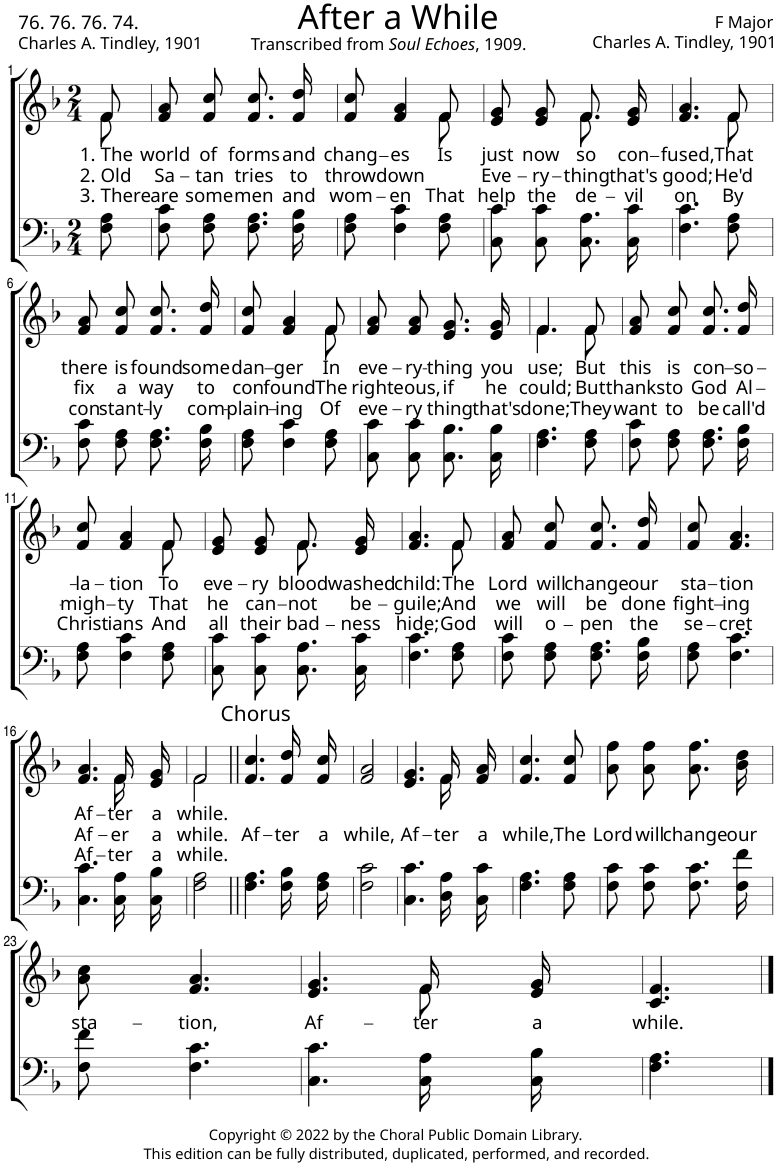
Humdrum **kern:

**kern	**kern	**text	**text	**text
*part2	*part1	*part1	*part1	*part1
*staff2	*staff1	*staff1	*staff1	*staff1
*I"Bass	*I"Soprano	*	*	*
*clefF4	*clefG2	*	*	*
*k[b-]	*k[b-]	*	*	*
*M2/4	*M2/4	*	*	*
=1	=1	=1	=1	=1
!	!	!LO:LY:b	!LO:LY:b	!LO:LY:b
*	*^	*	*	*
8F\ 8A\	8f/	8f\	1. The	2. Old	3. There
=2	=2	=2	=2	=2	=2
!	!	!	!LO:LY:b	!LO:LY:b	!LO:LY:b
*	*v	*v	*	*	*
8F\ 8c\L	8f/ 8a/L	world	Sa-	are
!	!	!LO:LY:b	!LO:LY:b	!LO:LY:b
8F\ 8A\J	8f/ 8cc/J	of	-tan	some
!	!	!LO:LY:b	!LO:LY:b	!LO:LY:b
8.F\ 8.A\L	8.f/ 8.cc/L	forms	tries	men
!	!	!LO:LY:b	!LO:LY:b	!LO:LY:b
16F\ 16B-\Jk	16f/ 16dd/Jk	and	to	and
=3	=3	=3	=3	=3
!	!	!LO:LY:b	!LO:LY:b	!LO:LY:b
*	*^	*	*	*
8F\ 8A\	8f/ 8cc/	8ryy	chang-	throw	wom-
!	!	!	!LO:LY:b	!LO:LY:b	!LO:LY:b
4F\ 4c\	4f/ 4a/	4ryy	-es	down	-en
!	!	!	!LO:LY:b	!	!LO:LY:b
8F\ 8A\	8f/	8f\	Is	.	That
=4	=4	=4	=4	=4	=4
!	!	!	!LO:LY:b	!LO:LY:b	!LO:LY:b
8C\ 8c\L	8e/ 8g/L	8ryy	just	Eve-	help
!	!	!	!LO:LY:b	!LO:LY:b	!LO:LY:b
8C\ 8c\J	8e/ 8g/J	8ryy	now	-ry-	the
!	!	!	!LO:LY:b	!LO:LY:b	!LO:LY:b
8.C\ 8.A\L	8.f/L	8.f\	so	-thing	de-
!	!	!	!LO:LY:b	!LO:LY:b	!LO:LY:b
16C\ 16c\Jk	16e/ 16g/Jk	16ryy	con-	that's	-vil
=5	=5	=5	=5	=5	=5
!	!	!	!LO:LY:b	!LO:LY:b	!LO:LY:b
4.F\ 4.c\	4.f/ 4.a/	4.ryy	-fused,	good;	on
!	!	!	!LO:LY:b	!LO:LY:b	!LO:LY:b
8F\ 8A\	8f/	8f\	That	He'd	By
!!LO:LB:g=z
=6	=6	=6	=6	=6	=6
!	!	!	!LO:LY:b	!LO:LY:b	!LO:LY:b
*	*v	*v	*	*	*
8F\ 8c\L	8f/ 8a/L	there	fix	con-
!	!	!LO:LY:b	!LO:LY:b	!LO:LY:b
8F\ 8A\J	8f/ 8cc/J	is	a	-stant-
!	!	!LO:LY:b	!LO:LY:b	!LO:LY:b
8.F\ 8.A\L	8.f/ 8.cc/L	found	way	-ly
!	!	!LO:LY:b	!LO:LY:b	!LO:LY:b
16F\ 16B-\Jk	16f/ 16dd/Jk	some	to	com-
=7	=7	=7	=7	=7
!	!	!LO:LY:b	!LO:LY:b	!LO:LY:b
*	*^	*	*	*
8F\ 8A\	8f/ 8cc/	8ryy	dan-	con-	-plain-
!	!	!	!LO:LY:b	!LO:LY:b	!LO:LY:b
4F\ 4c\	4f/ 4a/	4ryy	-ger	-found	-ing
!	!	!	!LO:LY:b	!LO:LY:b	!LO:LY:b
8F\ 8A\	8f/	8f\	In	The	Of
=8	=8	=8	=8	=8	=8
!	!	!	!LO:LY:b	!LO:LY:b	!LO:LY:b
*	*v	*v	*	*	*
8C\ 8c\L	8f/ 8a/L	eve-	right-	eve-
!	!	!LO:LY:b	!LO:LY:b	!LO:LY:b
8C\ 8c\J	8f/ 8a/J	-ry-	-eous,	-ry
!	!	!LO:LY:b	!LO:LY:b	!LO:LY:b
8.C\ 8.B-\L	8.e/ 8.g/L	-thing	if	thing
!	!	!LO:LY:b	!LO:LY:b	!LO:LY:b
16C\ 16B-\Jk	16e/ 16g/Jk	you	he	that's
=9	=9	=9	=9	=9
!	!	!LO:LY:b	!LO:LY:b	!LO:LY:b
*	*^	*	*	*
4.F\ 4.A\	4.f/	4.f\	use;	could;	done;
!	!	!	!LO:LY:b	!LO:LY:b	!LO:LY:b
8F\ 8A\	8f/	8f\	But	But	They
=10	=10	=10	=10	=10	=10
!	!	!	!LO:LY:b	!LO:LY:b	!LO:LY:b
*	*v	*v	*	*	*
8F\ 8c\L	8f/ 8a/L	this	thanks	want
!	!	!LO:LY:b	!LO:LY:b	!LO:LY:b
8F\ 8A\J	8f/ 8cc/J	is	to	to
!	!	!LO:LY:b	!LO:LY:b	!LO:LY:b
8.F\ 8.A\L	8.f/ 8.cc/L	con-	God	be
!	!	!LO:LY:b	!LO:LY:b	!LO:LY:b
16F\ 16B-\Jk	16f/ 16dd/Jk	-so-	Al-	call'd
!!LO:LB:g=z
=11	=11	=11	=11	=11
!	!	!LO:LY:b	!LO:LY:b	!LO:LY:b
*	*^	*	*	*
8F\ 8A\	8f/ 8cc/	8ryy	-la-	-migh-	Christ-
!	!	!	!LO:LY:b	!LO:LY:b	!LO:LY:b
4F\ 4c\	4f/ 4a/	4ryy	-tion	-ty	-ians
!	!	!	!LO:LY:b	!LO:LY:b	!LO:LY:b
8F\ 8A\	8f/	8f\	To	That	And
=12	=12	=12	=12	=12	=12
!	!	!	!LO:LY:b	!LO:LY:b	!LO:LY:b
8C\ 8c\L	8e/ 8g/L	8ryy	eve-	he	all
!	!	!	!LO:LY:b	!LO:LY:b	!LO:LY:b
8C\ 8c\J	8e/ 8g/J	8ryy	-ry	can-	their
!	!	!	!LO:LY:b	!LO:LY:b	!LO:LY:b
8.C\ 8.A\L	8.f/L	8.f\	blood-	-not	bad-
!	!	!	!LO:LY:b	!LO:LY:b	!LO:LY:b
16C\ 16c\Jk	16e/ 16g/Jk	16ryy	-washed	be-	-ness
=13	=13	=13	=13	=13	=13
!	!	!	!LO:LY:b	!LO:LY:b	!LO:LY:b
4.F\ 4.c\	4.f/ 4.a/	4.ryy	child:	-guile;	hide;
!	!	!	!LO:LY:b	!LO:LY:b	!LO:LY:b
8F\ 8A\	8f/	8f\	The	And	God
=14	=14	=14	=14	=14	=14
!	!	!	!LO:LY:b	!LO:LY:b	!LO:LY:b
*	*v	*v	*	*	*
8F\ 8c\L	8f/ 8a/L	Lord	we	will
!	!	!LO:LY:b	!LO:LY:b	!LO:LY:b
8F\ 8A\J	8f/ 8cc/J	will	will	o-
!	!	!LO:LY:b	!LO:LY:b	!LO:LY:b
8.F\ 8.A\L	8.f/ 8.cc/L	change	be	-pen
!	!	!LO:LY:b	!LO:LY:b	!LO:LY:b
16F\ 16B-\Jk	16f/ 16dd/Jk	our	done	the
=15	=15	=15	=15	=15
!	!	!LO:LY:b	!LO:LY:b	!LO:LY:b
8F\ 8A\	8f/ 8cc/	sta-	fight-	se-
!	!	!LO:LY:b	!LO:LY:b	!LO:LY:b
4.F\ 4.c\	4.f/ 4.a/	-tion	-ing	-cret
!!LO:LB:g=z
=16	=16	=16	=16	=16
!	!	!LO:LY:b	!LO:LY:b	!LO:LY:b
*	*^	*	*	*
4.C\ 4.c\	4.f/ 4.a/	4.ryy	Af-	Af-	Af-
!	!	!	!LO:LY:b	!LO:LY:b	!LO:LY:b
16C\ 16A\LL	16f/LL	16f\	-ter	-er	-ter
!	!	!	!LO:LY:b	!LO:LY:b	!LO:LY:b
16C\ 16B-\JJ	16e/ 16g/JJ	16ryy	a	a	a
=17	=17	=17	=17	=17	=17
!	!	!	!LO:LY:b	!LO:LY:b	!LO:LY:b
2F\ 2A\	2f/	2f\	while.	while.	while.
=18||	=18||	=18||	=18||	=18||	=18||
!	!LO:TX:a:t=Chorus	!	!	!	!
!	!	!	!	!LO:LY:b	!
*	*v	*v	*	*	*
4.F\ 4.A\	4.f/ 4.cc/	.	Af-	.
!	!	!	!LO:LY:b	!
16F\ 16B-\LL	16f/ 16dd/LL	.	-ter	.
!	!	!	!LO:LY:b	!
16F\ 16A\JJ	16f/ 16cc/JJ	.	a	.
=19	=19	=19	=19	=19
!	!	!	!LO:LY:b	!
2F\ 2c\	2f/ 2a/	.	while,	.
=20	=20	=20	=20	=20
!	!	!	!LO:LY:b	!
*	*^	*	*	*
4.C\ 4.c\	4.e/ 4.g/	4.ryy	.	Af-	.
!	!	!	!	!LO:LY:b	!
16D\ 16A\LL	16f/LL	16f\	.	-ter	.
!	!	!	!	!LO:LY:b	!
16C\ 16c\JJ	16f/ 16a/JJ	16ryy	.	a	.
=21	=21	=21	=21	=21	=21
!	!	!	!	!LO:LY:b	!
*	*v	*v	*	*	*
4.F\ 4.A\	4.f/ 4.cc/	.	while,	.
!	!	!	!LO:LY:b	!
8F\ 8A\	8f/ 8cc/	.	The	.
=22	=22	=22	=22	=22
!	!	!	!LO:LY:b	!
8F\ 8c\L	8a\ 8ff\L	.	Lord	.
!	!	!	!LO:LY:b	!
8F\ 8c\J	8a\ 8ff\J	.	will	.
!	!	!	!LO:LY:b	!
8.F\ 8.c\L	8.a\ 8.ff\L	.	change	.
!	!	!	!LO:LY:b	!
16F\ 16f\Jk	16b-\ 16dd\Jk	.	our	.
!!LO:LB:g=z
=23	=23	=23	=23	=23
!	!	!	!LO:LY:b	!
8F\ 8f\	8a\ 8cc\	.	sta-	.
!	!	!	!LO:LY:b	!
4.F\ 4.c\	4.f/ 4.a/	.	-tion,	.
=24	=24	=24	=24	=24
!	!	!	!LO:LY:b	!
*	*^	*	*	*
4.C\ 4.c\	4.e/ 4.g/	4.ryy	.	Af-	.
!	!	!	!	!LO:LY:b	!
16C\ 16A\LL	16f/LL	8f\	.	-ter	.
!	!	!	!	!LO:LY:b	!
16C\ 16B-\JJ	16e/ 16g/JJ	.	.	a	.
*	*v	*v	*	*	*
=25	=25	=25	=25	=25
!	!	!	!LO:LY:b	!
4.F\ 4.A\	4.c/ 4.f/	.	while.	.
==	==	==	==	==
*-	*-	*-	*-	*-
